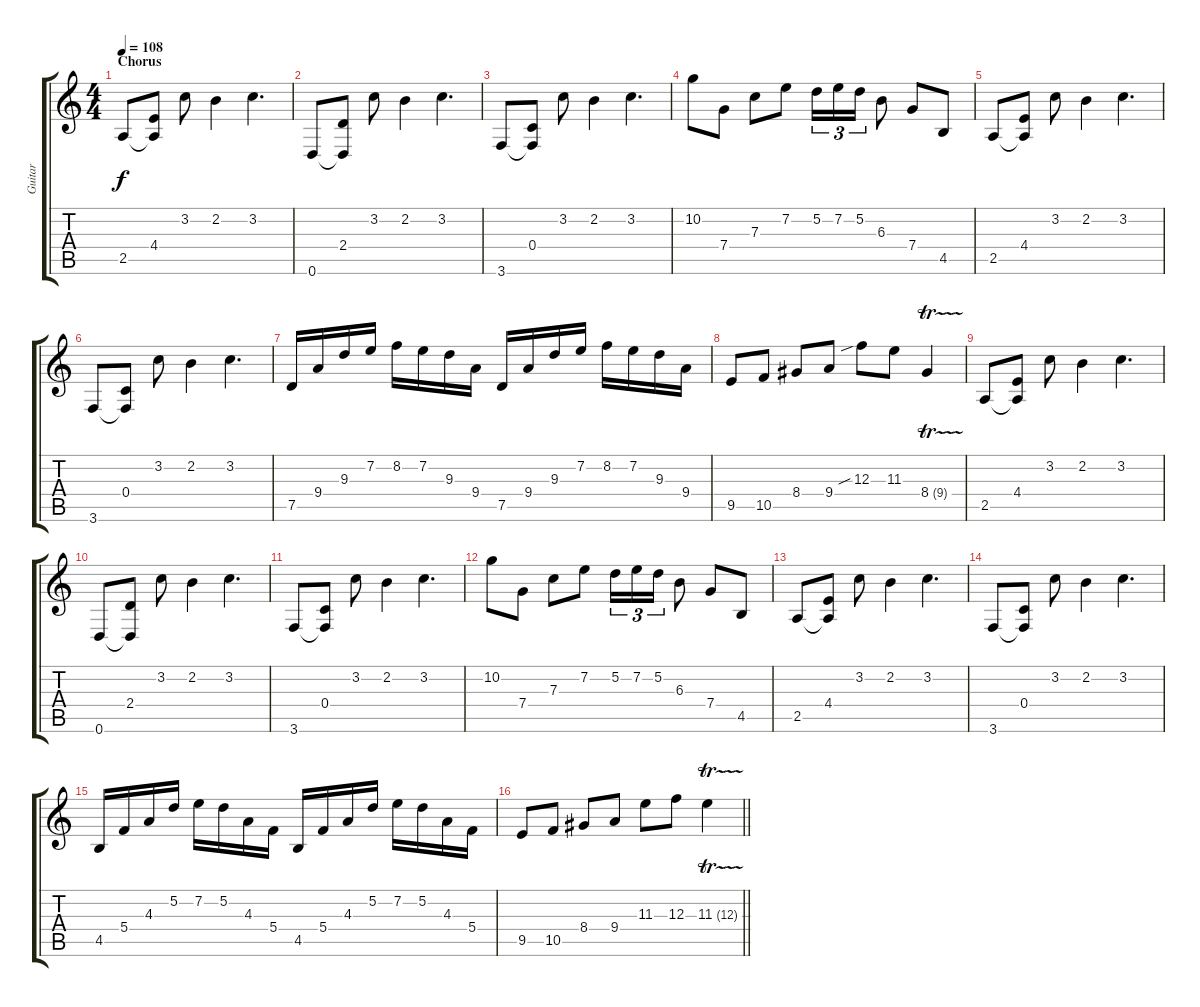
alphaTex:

\track ("Guitar" "Guitar") {instrument electricguitarjazz}
\staff {score tabs}
\tuning (D4 A3 F3 C3 G2 D2) {hide}
\ts (4 4)
\section ("" "Chorus")
\tempo 108
\clef g2
\ks c
2.5.8{dy f balance 0} (4.4 2.5{t}).8 3.2.8 2.2.4 3.2.4{d} |
0.6.8 (2.4 0.6{t}).8 3.2.8 2.2.4 3.2.4{d} |
3.6.8 (0.4 3.6{t}).8 3.2.8 2.2.4 3.2.4{d} |
10.2.8 7.4.8 7.3.8 7.2.8 5.2.16{tu (3 2)} 7.2.16{tu (3 2)} 5.2.16{tu (3 2)} 6.3.8 7.4.8 4.5.8 |
2.5.8 (4.4 2.5{t}).8 3.2.8 2.2.4 3.2.4{d} |
3.6.8 (0.4 3.6{t}).8 3.2.8 2.2.4 3.2.4{d} |
7.5.16 9.4.16 9.3.16 7.2.16 8.2.16 7.2.16 9.3.16 9.4.16 7.5.16 9.4.16 9.3.16 7.2.16 8.2.16 7.2.16 9.3.16 9.4.16 |
9.5.8 10.5.8 8.4.8 9.4.8 12.3{sib}.8 11.3.8 8.4{tr (9 32)}.4 |
2.5.8 (4.4 2.5{t}).8 3.2.8 2.2.4 3.2.4{d} |
0.6.8 (2.4 0.6{t}).8 3.2.8 2.2.4 3.2.4{d} |
3.6.8 (0.4 3.6{t}).8 3.2.8 2.2.4 3.2.4{d} |
10.2.8 7.4.8 7.3.8 7.2.8 5.2.16{tu (3 2)} 7.2.16{tu (3 2)} 5.2.16{tu (3 2)} 6.3.8 7.4.8 4.5.8 |
2.5.8 (4.4 2.5{t}).8 3.2.8 2.2.4 3.2.4{d} |
3.6.8 (0.4 3.6{t}).8 3.2.8 2.2.4 3.2.4{d} |
4.5.16 5.4.16 4.3.16 5.2.16 7.2.16 5.2.16 4.3.16 5.4.16 4.5.16 5.4.16 4.3.16 5.2.16 7.2.16 5.2.16 4.3.16 5.4.16 |
\barLineRight lightlight
9.5.8 10.5.8 8.4.8 9.4.8 11.3.8 12.3.8 11.3{tr (12 32)}.4
